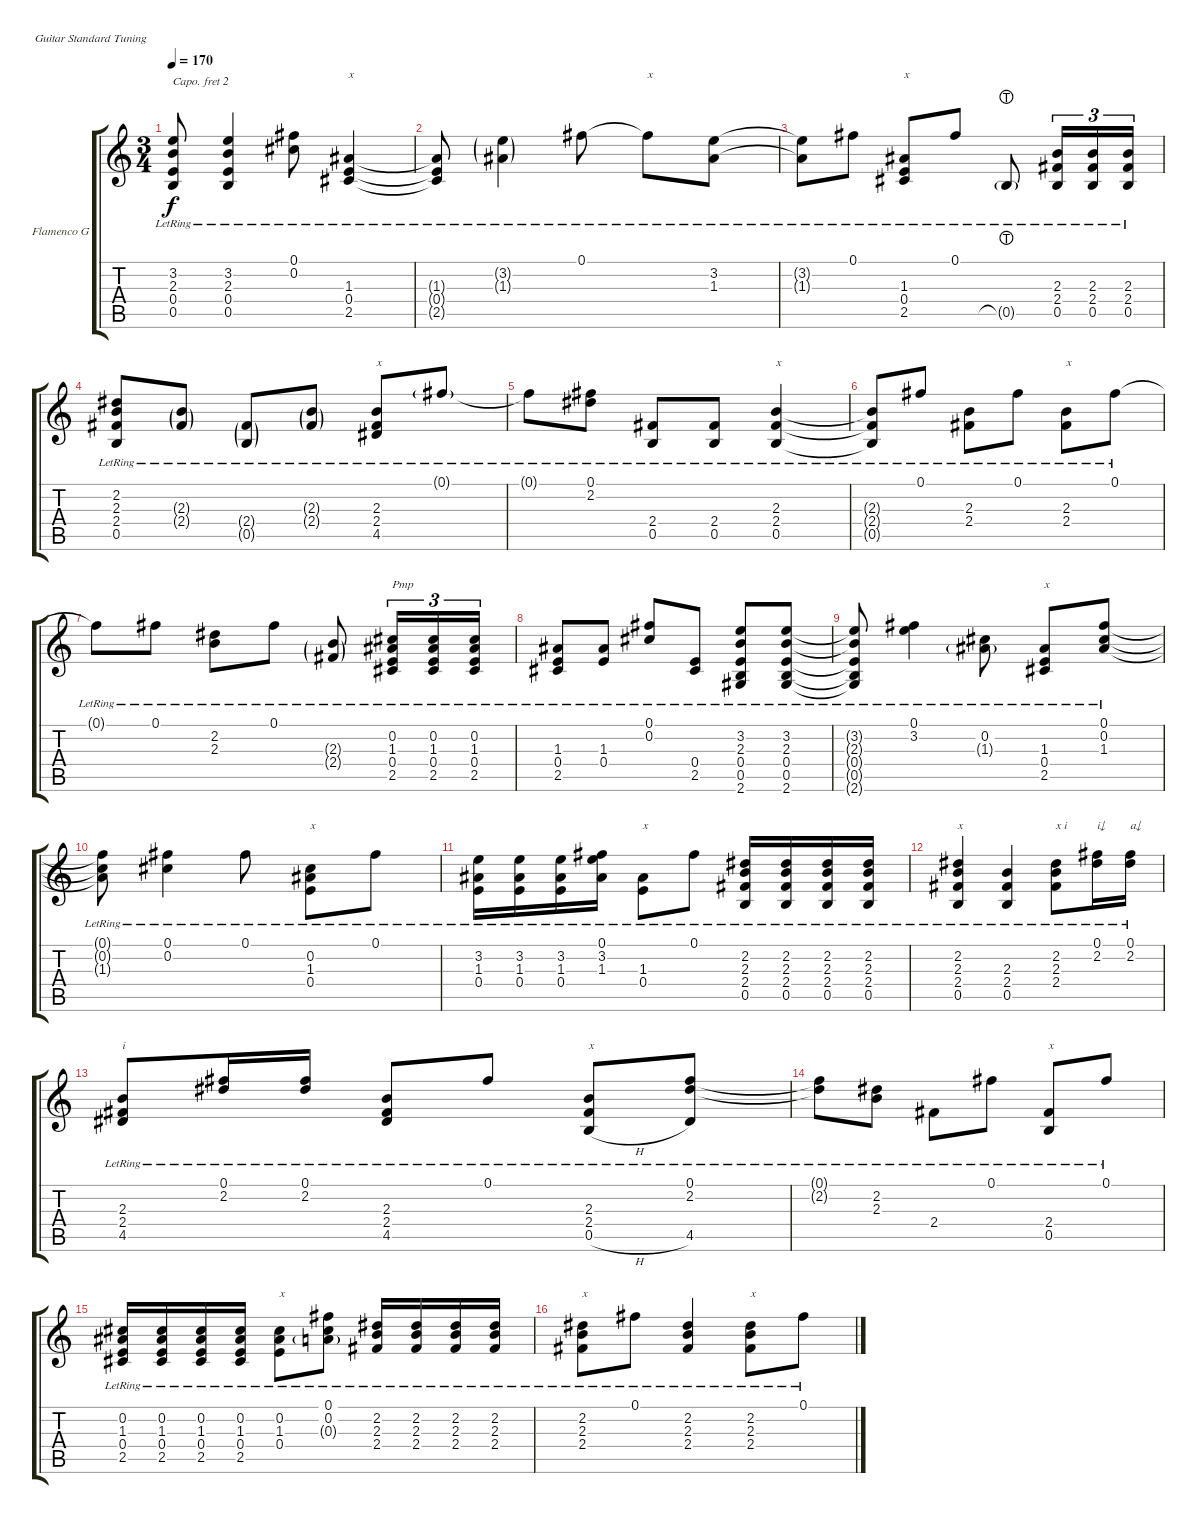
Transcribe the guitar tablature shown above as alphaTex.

\defaultSystemsLayout 4
\bracketExtendMode groupsimilarinstruments
\firstSystemTrackNameOrientation horizontal
\otherSystemsTrackNameOrientation horizontal
\track ("Flamenco Guitar" "Flamenco G") {instrument acousticguitarnylon}
\staff {score tabs}
\capo 2
\tuning (E4 B3 G3 D3 A2 E2)
\ts (3 4)
\tempo 170
\clef g2
\ks c
(3.2{lr t} 2.3{lr t} 0.4{lr t} 0.5{lr t}).8{dy f} (3.2{lr} 2.3{lr} 0.4{lr} 0.5{lr}).4 (0.2{lr} 0.1{lr}).8 (2.5{lr} 0.4{lr} 1.3{lr}).4{txt "x"} |
(1.3{lr t} 0.4{lr t} 2.5{lr t}).8 (1.3{g lr} 3.2{g lr}).4 0.1{lr}.8 0.1{lr t}.8{txt "x"} (3.2{lr} 1.3{lr}).8 |
(3.2{lr t} 1.3{lr t}).8 0.1{lr}.8 (2.5{lr} 0.4{lr} 1.3{lr}).8{txt "x"} 0.1{lr}.8 0.5{lht g lr}.8 (0.5{lr} 2.4{lr} 2.3{lr}).16{tu (3 2)} (0.5{lr} 2.4{lr} 2.3{lr}).16{tu (3 2)} (0.5{lr} 2.4{lr} 2.3{lr}).16{tu (3 2)} |
(0.5{lr} 2.4{lr} 2.3{lr} 2.2{lr}).8 (2.3{g lr} 2.4{g lr}).8 (2.4{g lr} 0.5{g lr}).8 (2.3{g lr} 2.4{g lr}).8 (4.5{lr} 2.4{lr} 2.3{lr}).8{txt "x"} 0.1{g lr}.8 |
0.1{lr t}.8 (2.2{lr} 0.1{lr}).8 (2.4{lr} 0.5{lr}).8 (0.5{lr} 2.4{lr}).8 (0.5{lr} 2.4{lr} 2.3{lr}).4{txt "x"} |
(2.3{lr t} 2.4{lr t} 0.5{lr t}).8 0.1{lr}.8 (2.3{lr} 2.4{lr}).8 0.1{lr}.8 (2.4{lr} 2.3{lr}).8{txt "x"} 0.1{lr}.8 |
0.1{lr t}.8 0.1{lr}.8 (2.2{lr} 2.3{lr}).8 0.1{lr}.8 (2.3{g lr} 2.4{g lr}).8 (2.5{lr} 0.4{lr} 1.3{lr} 0.2{lr}).16{tu (3 2) txt "Pmp"} (2.5{lr} 0.4{lr} 1.3{lr} 0.2{lr}).16{tu (3 2)} (2.5{lr} 0.4{lr} 1.3{lr} 0.2{lr}).16{tu (3 2)} |
(2.5{lr} 0.4{lr} 1.3{lr}).8 (1.3{lr} 0.4{lr}).8 (0.1{lr} 0.2{lr}).8 (2.5{lr} 0.4{lr}).8 (2.6{lr} 0.5{lr} 0.4{lr} 2.3{lr} 3.2{lr}).8 (3.2{lr} 2.3{lr} 0.4{lr} 0.5{lr} 2.6{lr}).8 |
(2.6{lr t} 0.5{lr t} 0.4{lr t} 2.3{lr t} 3.2{lr t}).8 (0.1{lr} 3.2{lr}).4 (0.2{lr} 1.3{g lr}).8 (1.3{lr} 0.4{lr} 2.5{lr}).8{txt "x"} (0.1{lr} 0.2{lr} 1.3{lr}).8 |
(1.3{lr t} 0.2{lr t} 0.1{lr t}).8 (0.1{lr} 0.2{lr}).4 0.1{lr}.8 (0.4{lr} 1.3{lr} 0.2{lr}).8{txt "x"} 0.1{lr}.8 |
(3.2{lr} 1.3{lr} 0.4{lr}).16 (3.2{lr} 1.3{lr} 0.4{lr}).16 (3.2{lr} 1.3{lr} 0.4{lr}).16 (3.2{lr} 1.3{lr} 0.1{lr}).16 (0.4{lr} 1.3{lr}).8{txt "x"} 0.1{lr}.8 (0.5{lr} 2.4{lr} 2.3{lr} 2.2{lr}).16 (0.5{lr} 2.4{lr} 2.3{lr} 2.2{lr}).16 (0.5{lr} 2.4{lr} 2.3{lr} 2.2{lr}).16 (0.5{lr} 2.4{lr} 2.3{lr} 2.2{lr}).16 |
(0.5{lr} 2.4{lr} 2.3{lr} 2.2{lr}).4{txt "x"} (2.4{lr} 2.3{lr} 0.5{lr}).4 (2.4{lr} 2.3{lr} 2.2{lr}).8{txt "x i"} (0.1{lr} 2.2{lr}).16{txt "i↓"} (0.1{lr} 2.2{lr}).16{txt "a↓"} |
(2.3{lr} 4.5{lr} 2.4{lr}).8{txt "i"} (0.1{lr} 2.2{lr}).16 (0.1{lr} 2.2{lr}).16 (2.3{lr} 2.4{lr} 4.5{lr}).8 0.1{lr}.8 (2.4{lr} 0.5{h lr} 2.3{lr}).8{txt "x"} (4.5{lr} 2.2{lr} 0.1{lr}).8 |
(0.1{lr t} 2.2{lr t}).8 (2.2{lr} 2.3{lr}).8 2.4{lr}.8 0.1{lr}.8 (0.5{lr} 2.4{lr}).8{txt "x"} 0.1{lr}.8 |
(2.5{lr} 0.4{lr} 1.3{lr} 0.2{lr}).16 (2.5{lr} 0.4{lr} 1.3{lr} 0.2{lr}).16 (2.5{lr} 0.4{lr} 1.3{lr} 0.2{lr}).16 (2.5{lr} 0.4{lr} 1.3{lr} 0.2{lr}).16 (0.4{lr} 1.3{lr} 0.2{lr}).8{txt "x"} (0.1{lr} 0.2{lr} 0.3{g lr}).8 (2.4{lr} 2.3{lr} 2.2{lr}).16 (2.4{lr} 2.3{lr} 2.2{lr}).16 (2.4{lr} 2.3{lr} 2.2{lr}).16 (2.4{lr} 2.3{lr} 2.2{lr}).16 |
(2.4{lr} 2.3{lr} 2.2{lr}).8{txt "x"} 0.1{lr}.8 (2.4{lr} 2.3{lr} 2.2{lr}).4 (2.4{lr} 2.3{lr} 2.2{lr}).8{txt "x"} 0.1{lr}.8
